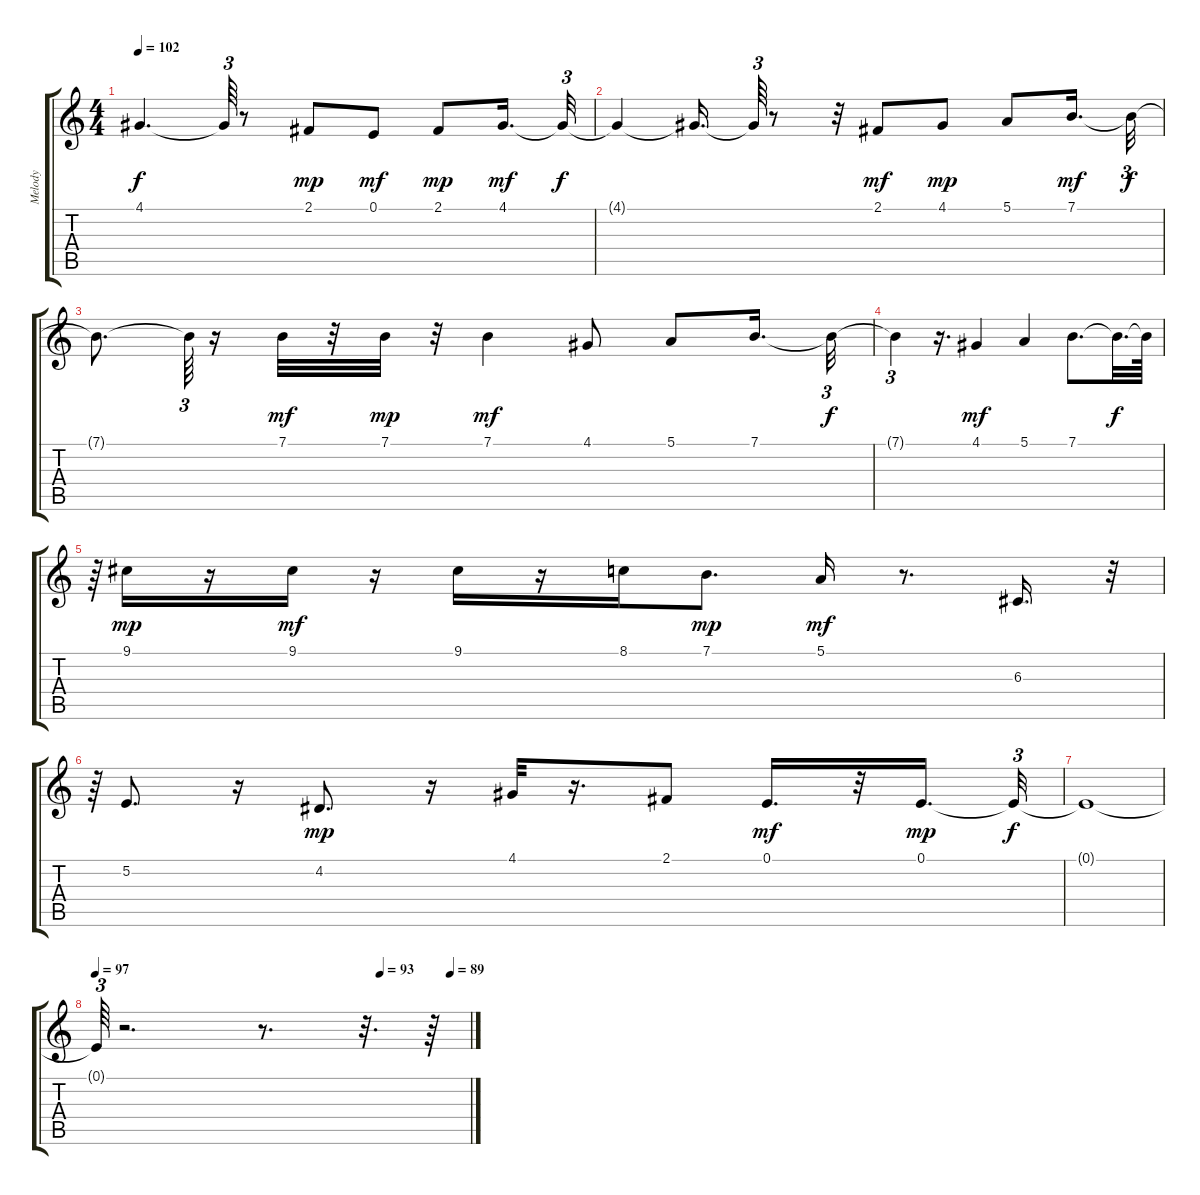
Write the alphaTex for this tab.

\track ("Melody" "Melody") {instrument clarinet}
\staff {score tabs}
\tuning (E4 B3 G3 D3 A2 E2) {hide}
\ts (4 4)
\tempo 102
\clef g2
\ks c
4.1{t}.4{d dy f} 4.1{t}.64{tu (3 2)} r.8 2.1.8{dy mp} 0.1.8{dy mf} 2.1.8{dy mp} 4.1.16{d dy mf} 4.1{t}.32{tu (3 2) dy f} |
4.1{t}.4 4.1{t}.16{d} 4.1{t}.64{tu (3 2)} r.8 r.32 2.1.8{dy mf} 4.1.8{dy mp} 5.1.8 7.1.16{d dy mf} 7.1{t}.32{tu (3 2) dy f} |
7.1{t}.8{d} 7.1{t}.64{tu (3 2)} r.16 7.1.32{dy mf} r.32 7.1.32{dy mp} r.32 7.1.4{dy mf} 4.1.8 5.1.8 7.1.16{d} 7.1{t}.32{tu (3 2) dy f} |
7.1{t}.4{tu (3 2)} r.16{d} 4.1.4{dy mf} 5.1.4 7.1.8{d} 7.1{t}.32{d dy f} 7.1{t}.64 |
r.64{tu (3 2)} 9.1.16{dy mp} r.16 9.1.16{dy mf} r.16 9.1.16 r.16 8.1.16 7.1.8{d dy mp} 5.1.16{dy mf} r.8{d} 6.3.16{d} r.32{tu (3 2)} |
r.64{tu (3 2)} 5.2.8{d} r.16 4.2.8{d dy mp} r.16 4.1.32 r.16{d} 2.1.8 0.1.16{d dy mf} r.32 0.1.16{d dy mp} 0.1{t}.32{tu (3 2) dy f} |
0.1{t}.1 |
\tempo 97
\tempo (93 0.7604166666666666)
\tempo (89 0.9479166666666666)
0.1{t}.64{tu (3 2)} r.2{d} r.8{d} r.32{d} r.64
